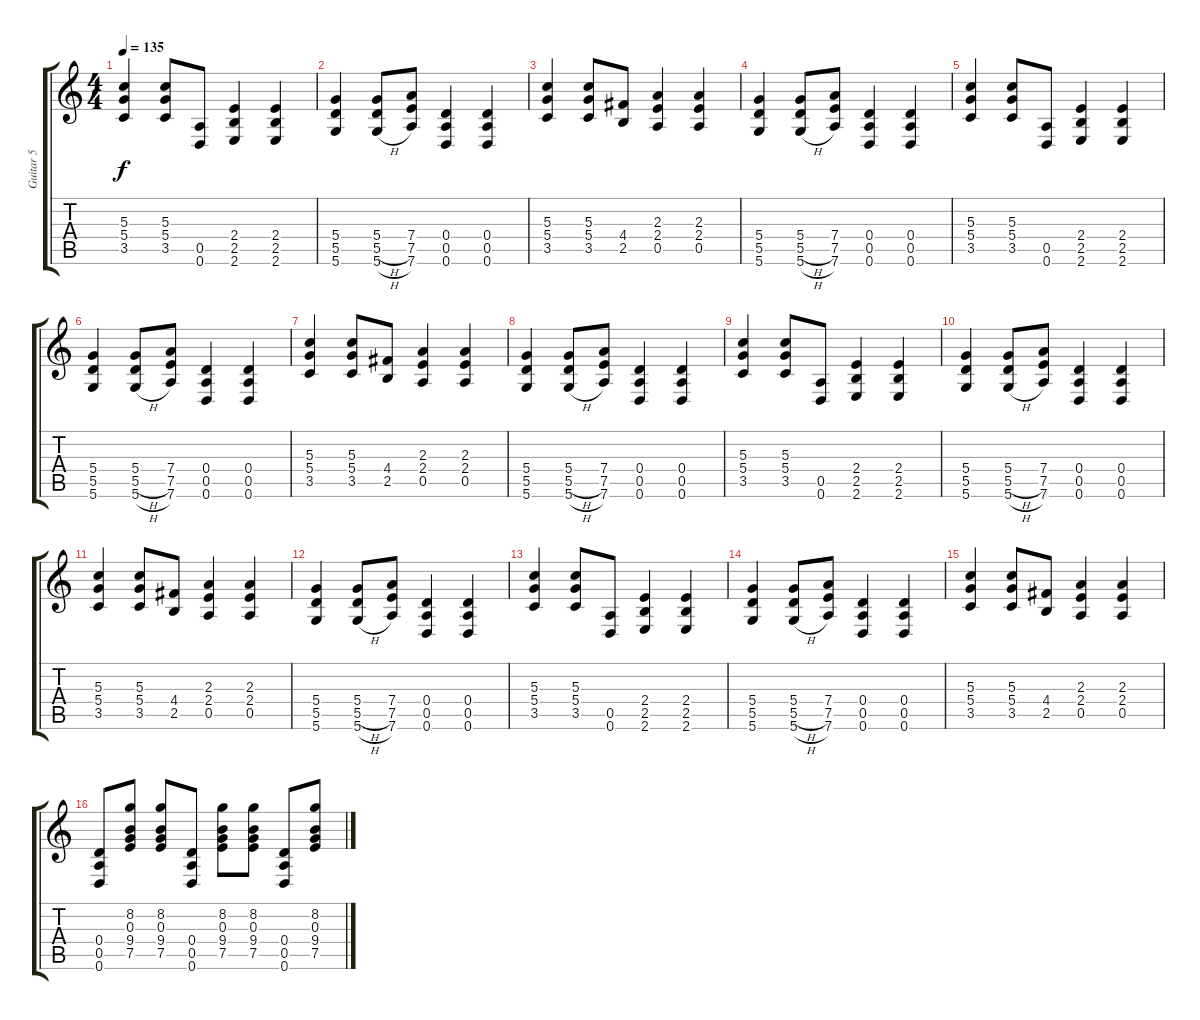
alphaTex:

\track ("Guitar 5" "Guitar 5") {instrument distortionguitar}
\staff {score tabs}
\tuning (E4 B3 G3 D3 A2 D2) {hide}
\ts (4 4)
\tempo 135
\clef g2
\ks c
(5.3 5.4 3.5).4{dy f} (5.3 5.4 3.5).8 (0.5 0.6).8 (2.4 2.5 2.6).4 (2.4 2.5 2.6).4 |
(5.4 5.5 5.6).4 (5.4 5.5{h} 5.6{h}).8 (7.4 7.5 7.6).8 (0.4 0.5 0.6).4 (0.4 0.5 0.6).4 |
(5.3 5.4 3.5).4 (5.3 5.4 3.5).8 (4.4 2.5).8 (2.3 2.4 0.5).4 (2.3 2.4 0.5).4 |
(5.4 5.5 5.6).4 (5.4 5.5{h} 5.6{h}).8 (7.4 7.5 7.6).8 (0.4 0.5 0.6).4 (0.4 0.5 0.6).4 |
(5.3 5.4 3.5).4 (5.3 5.4 3.5).8 (0.5 0.6).8 (2.4 2.5 2.6).4 (2.4 2.5 2.6).4 |
(5.4 5.5 5.6).4 (5.4 5.5{h} 5.6{h}).8 (7.4 7.5 7.6).8 (0.4 0.5 0.6).4 (0.4 0.5 0.6).4 |
(5.3 5.4 3.5).4 (5.3 5.4 3.5).8 (4.4 2.5).8 (2.3 2.4 0.5).4 (2.3 2.4 0.5).4 |
(5.4 5.5 5.6).4 (5.4 5.5{h} 5.6{h}).8 (7.4 7.5 7.6).8 (0.4 0.5 0.6).4 (0.4 0.5 0.6).4 |
(5.3 5.4 3.5).4 (5.3 5.4 3.5).8 (0.5 0.6).8 (2.4 2.5 2.6).4 (2.4 2.5 2.6).4 |
(5.4 5.5 5.6).4 (5.4 5.5{h} 5.6{h}).8 (7.4 7.5 7.6).8 (0.4 0.5 0.6).4 (0.4 0.5 0.6).4 |
(5.3 5.4 3.5).4 (5.3 5.4 3.5).8 (4.4 2.5).8 (2.3 2.4 0.5).4 (2.3 2.4 0.5).4 |
(5.4 5.5 5.6).4 (5.4 5.5{h} 5.6{h}).8 (7.4 7.5 7.6).8 (0.4 0.5 0.6).4 (0.4 0.5 0.6).4 |
(5.3 5.4 3.5).4 (5.3 5.4 3.5).8 (0.5 0.6).8 (2.4 2.5 2.6).4 (2.4 2.5 2.6).4 |
(5.4 5.5 5.6).4 (5.4 5.5{h} 5.6{h}).8 (7.4 7.5 7.6).8 (0.4 0.5 0.6).4 (0.4 0.5 0.6).4 |
(5.3 5.4 3.5).4 (5.3 5.4 3.5).8 (4.4 2.5).8 (2.3 2.4 0.5).4 (2.3 2.4 0.5).4 |
(0.4 0.5 0.6).8 (8.2 0.3 9.4 7.5).8 (8.2 0.3 9.4 7.5).8 (0.4 0.5 0.6).8 (8.2 0.3 9.4 7.5).8 (8.2 0.3 9.4 7.5).8 (0.4 0.5 0.6).8 (8.2 0.3 9.4 7.5).8
